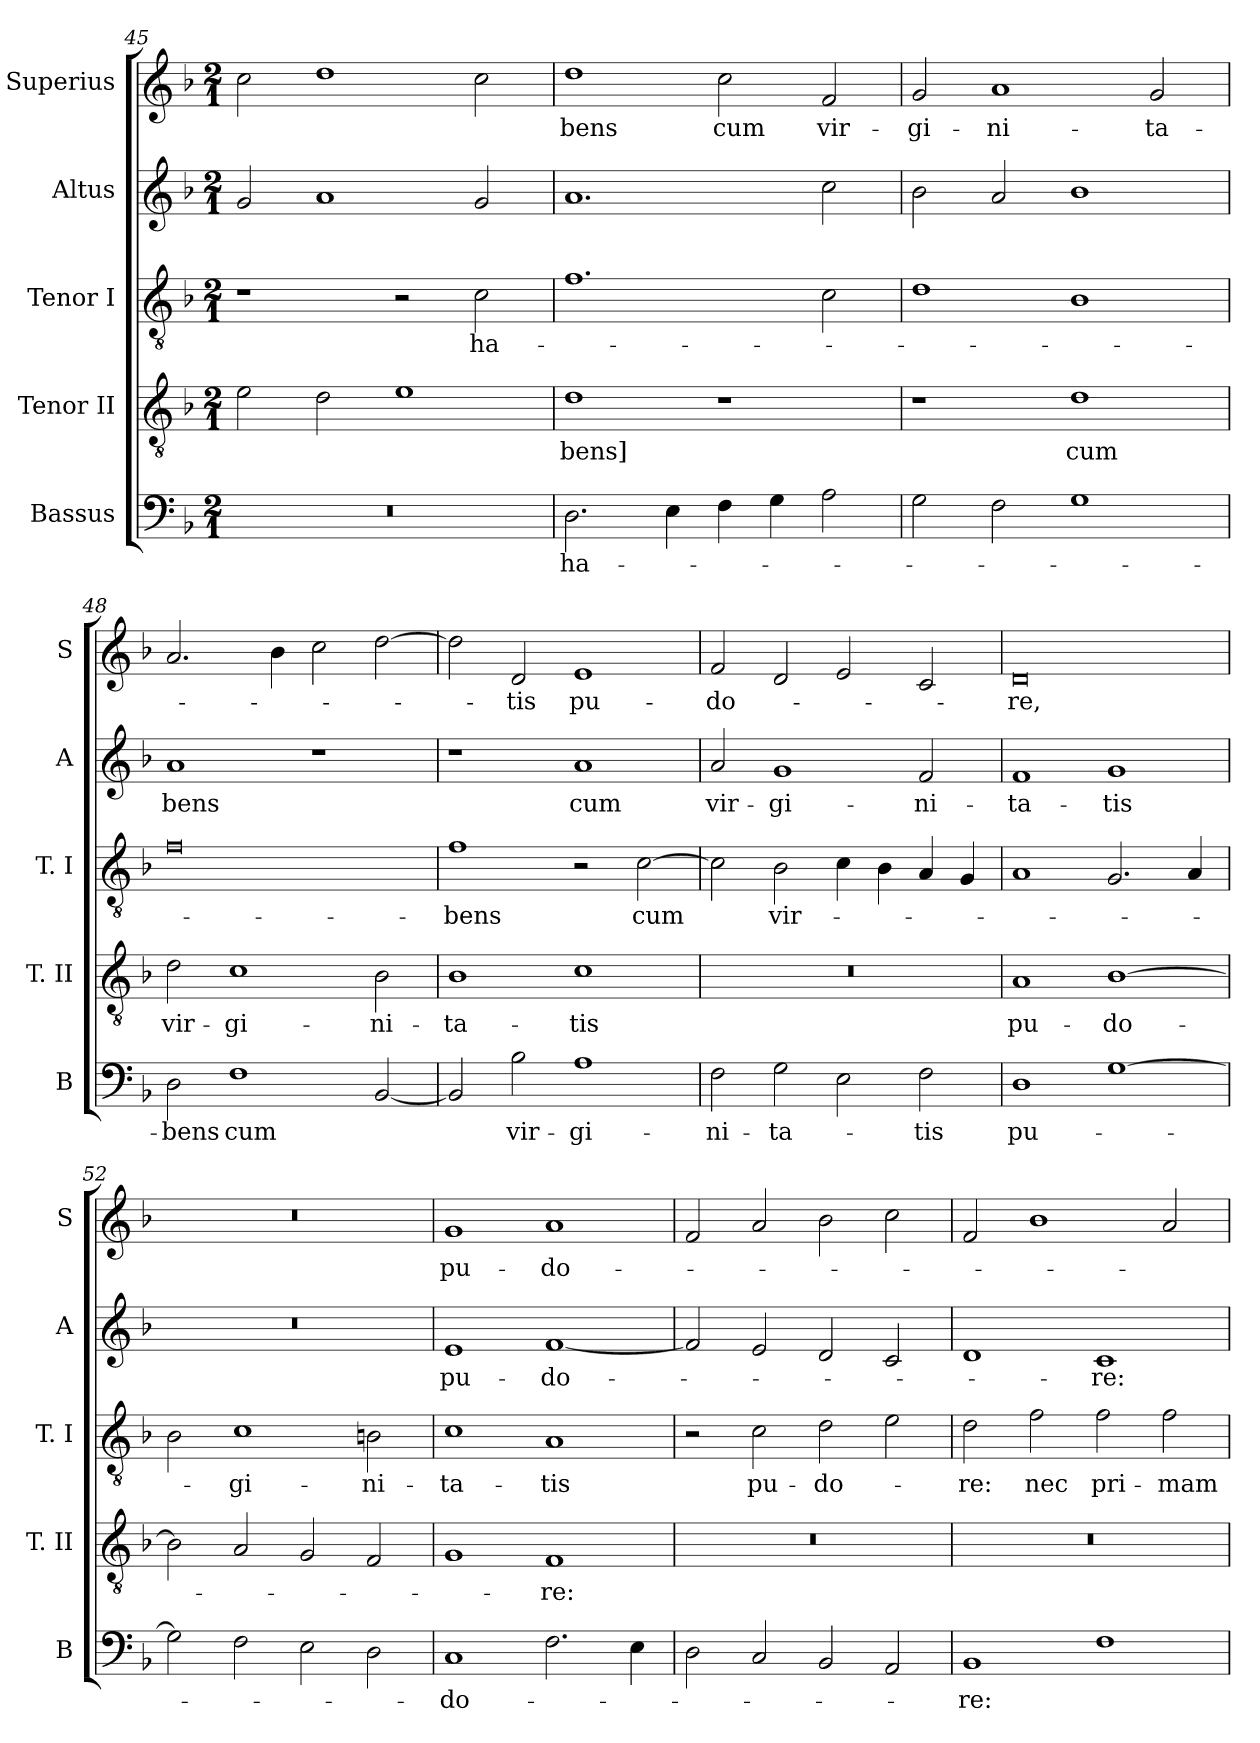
**kern	**text	**kern	**text	**kern	**text	**kern	**text	**kern	**text
*part5	*part5	*part4	*part4	*part3	*part3	*part2	*part2	*part1	*part1
*staff5	*staff5	*staff4	*staff4	*staff3	*staff3	*staff2	*staff2	*staff1	*staff1
*I"Bassus	*	*I"Tenor II	*	*I"Tenor I	*	*I"Altus	*	*I"Superius	*
*I'B	*	*I'T. II	*	*I'T. I	*	*I'A	*	*I'S	*
*clefF4	*	*clefGv2	*	*clefGv2	*	*clefG2	*	*clefG2	*
*k[b-]	*	*k[b-]	*	*k[b-]	*	*k[b-]	*	*k[b-]	*
*F:	*	*F:	*	*F:	*	*F:	*	*F:	*
*M2/1	*	*M2/1	*	*M2/1	*	*M2/1	*	*M2/1	*
=45	=45	=45	=45	=45	=45	=45	=45	=45	=45
0r	.	2e	.	1r	.	2g	.	2cc	.
.	.	2d	.	.	.	1a	.	1dd	.
.	.	1e	.	2r	.	.	.	.	.
.	.	.	.	2c	ha-	2g	.	2cc	.
=46	=46	=46	=46	=46	=46	=46	=46	=46	=46
2.D	ha-	1d	-bens]	1.f	.	1.a	.	1dd	-bens
4E	.	.	.	.	.	.	.	.	.
4F	.	1r	.	.	.	.	.	2cc	cum
4G	.	.	.	.	.	.	.	.	.
2A	.	.	.	2c	.	2cc	.	2f	vir-
=47	=47	=47	=47	=47	=47	=47	=47	=47	=47
2G	.	1r	.	1d	.	2b-	.	2g	-gi-
2F	.	.	.	.	.	2a	.	1a	-ni-
1G	.	1d	cum	1B-	.	1b-	.	.	.
.	.	.	.	.	.	.	.	2g	-ta-
=48	=48	=48	=48	=48	=48	=48	=48	=48	=48
2D	-bens	2d	vir-	0f	.	1a	-bens	2.a	.
1F	cum	1c	-gi-	.	.	.	.	.	.
.	.	.	.	.	.	.	.	4b-	.
.	.	.	.	.	.	1r	.	2cc	.
[2BB-	.	2B-	-ni-	.	.	.	.	[2dd	.
=49	=49	=49	=49	=49	=49	=49	=49	=49	=49
2BB-]	.	1B-	-ta-	1f	-bens	1r	.	2dd]	.
2B-	vir-	.	.	.	.	.	.	2d	-tis
1A	-gi-	1c	-tis	2r	.	1a	cum	1e	pu-
.	.	.	.	[2c	cum	.	.	.	.
=50	=50	=50	=50	=50	=50	=50	=50	=50	=50
2F	-ni-	0r	.	2c]	.	2a	vir-	2f	-do-
2G	-ta-	.	.	2B-	vir-	1g	-gi-	2d	.
2E	.	.	.	4c	.	.	.	2e	.
.	.	.	.	4B-	.	.	.	.	.
2F	-tis	.	.	4A	.	2f	-ni-	2c	.
.	.	.	.	4G	.	.	.	.	.
=51	=51	=51	=51	=51	=51	=51	=51	=51	=51
1D	pu-	1A	pu-	1A	.	1f	-ta-	0d	-re,
[1G	.	[1B-	-do-	2.G	.	1g	-tis	.	.
.	.	.	.	4A	.	.	.	.	.
=52	=52	=52	=52	=52	=52	=52	=52	=52	=52
2G]	.	2B-]	.	2B-	.	0r	.	0r	.
2F	.	2A	.	1c	-gi-	.	.	.	.
2E	.	2G	.	.	.	.	.	.	.
2D	.	2F	.	2Bn	-ni-	.	.	.	.
=53	=53	=53	=53	=53	=53	=53	=53	=53	=53
1C	-do-	1G	.	1c	-ta-	1e	pu-	1g	pu-
2.F	.	1F	-re:	1A	-tis	[1f	-do-	1a	-do-
4E	.	.	.	.	.	.	.	.	.
=54	=54	=54	=54	=54	=54	=54	=54	=54	=54
2D	.	0r	.	2r	.	2f]	.	2f	.
2C	.	.	.	2c	pu-	2e	.	2a	.
2BB-	.	.	.	2d	-do-	2d	.	2b-	.
2AA	.	.	.	2e	.	2c	.	2cc	.
=55	=55	=55	=55	=55	=55	=55	=55	=55	=55
1BB-	-re:	0r	.	2d	-re:	1d	.	2f	.
.	.	.	.	2f	nec	.	.	1b-	.
1F	.	.	.	2f	pri-	1c	-re:	.	.
.	.	.	.	2f	-mam	.	.	2a	.
=	=	=	=	=	=	=	=	=	=
*-	*-	*-	*-	*-	*-	*-	*-	*-	*-
